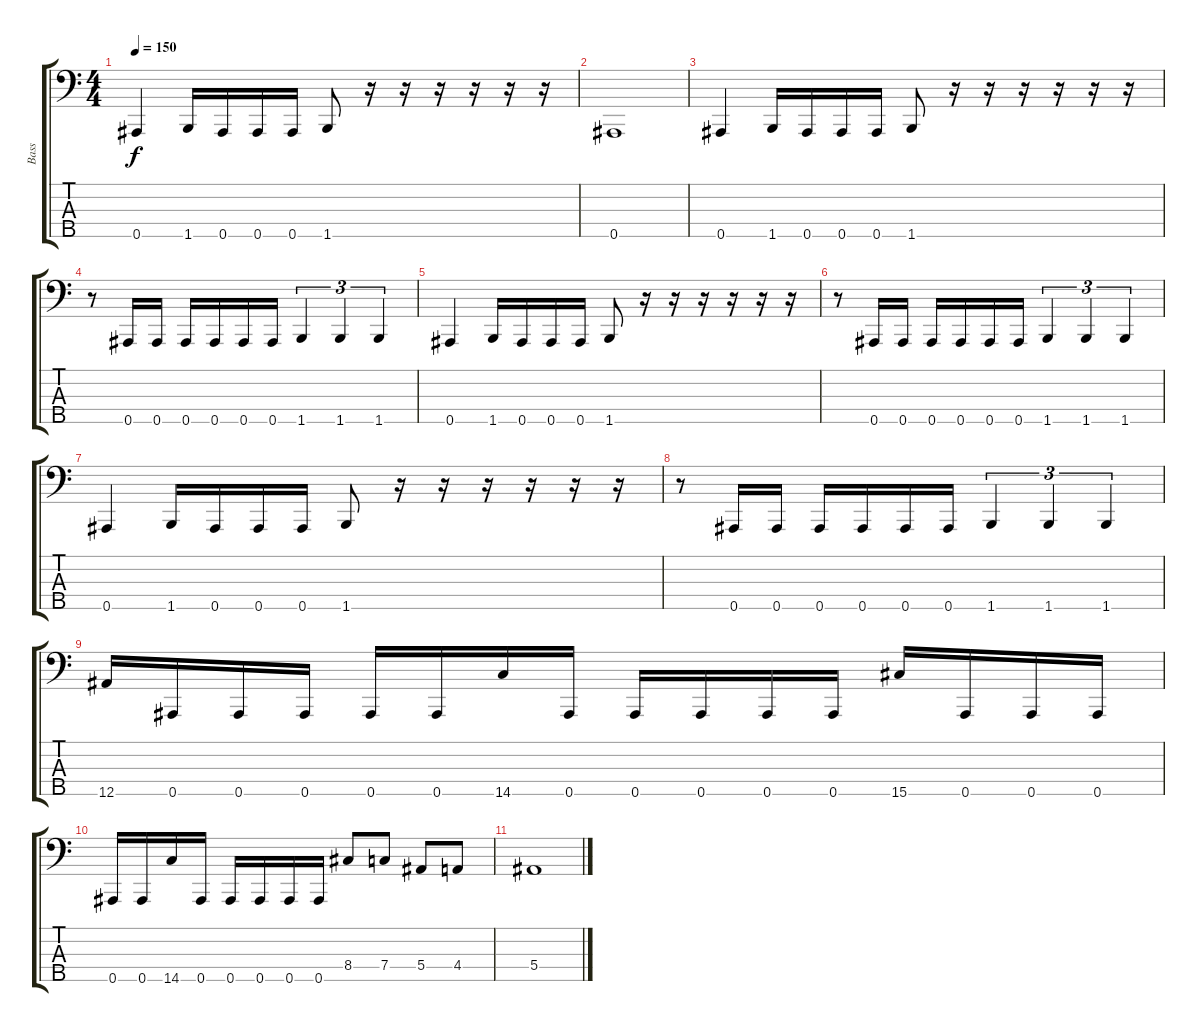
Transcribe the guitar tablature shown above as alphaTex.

\track ("Bass" "Bass") {instrument electricbasspick}
\staff {score tabs}
\tuning (Ab2 Eb2 Bb1 F1 Bb0) {hide}
\ts (4 4)
\tempo 150
\clef f4
\ks c
0.5.4{dy f} 1.5.16 0.5.16 0.5.16 0.5.16 1.5.8 r.16 r.16 r.16 r.16 r.16 r.16 |
0.5.1 |
0.5.4 1.5.16 0.5.16 0.5.16 0.5.16 1.5.8 r.16 r.16 r.16 r.16 r.16 r.16 |
r.8 0.5.16 0.5.16 0.5.16 0.5.16 0.5.16 0.5.16 1.5.4{tu (3 2)} 1.5.4{tu (3 2)} 1.5.4{tu (3 2)} |
0.5.4 1.5.16 0.5.16 0.5.16 0.5.16 1.5.8 r.16 r.16 r.16 r.16 r.16 r.16 |
r.8 0.5.16 0.5.16 0.5.16 0.5.16 0.5.16 0.5.16 1.5.4{tu (3 2)} 1.5.4{tu (3 2)} 1.5.4{tu (3 2)} |
0.5.4 1.5.16 0.5.16 0.5.16 0.5.16 1.5.8 r.16 r.16 r.16 r.16 r.16 r.16 |
r.8 0.5.16 0.5.16 0.5.16 0.5.16 0.5.16 0.5.16 1.5.4{tu (3 2)} 1.5.4{tu (3 2)} 1.5.4{tu (3 2)} |
12.5.16 0.5.16 0.5.16 0.5.16 0.5.16 0.5.16 14.5.16 0.5.16 0.5.16 0.5.16 0.5.16 0.5.16 15.5.16 0.5.16 0.5.16 0.5.16 |
0.5.16 0.5.16 14.5.16 0.5.16 0.5.16 0.5.16 0.5.16 0.5.16 8.4.8 7.4.8 5.4.8 4.4.8 |
5.4.1
